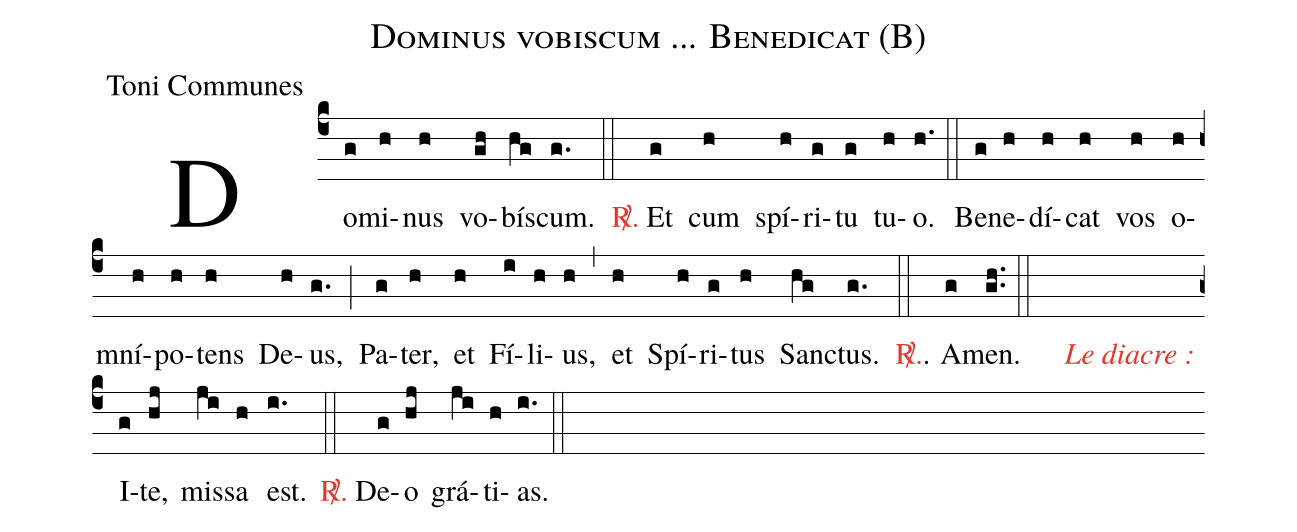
name:Dominus vobiscum ... Benedicat (B);
office-part:Toni Communes;
%%
(c4) Do(g)mi(h)nus(h) vo(gh)bís(hg)cum.(g.) (::) <c><sp>R/</sp>.</c> Et(g) cum(h) spí(h)ri(g)tu(g) tu(h)o.(h.) (::)
Be(g)ne(h)dí(h)cat(h) vos(h) o(h)mní(h)po(h)tens(h) De(h)us,(g.) (;) Pa(g)ter,(h) et(h) Fí(i)li(h)us,(h) (,) et(h) Spí(h)ri(g)tus(h) San(hg)ctus.(g.) (::) <c><sp>R/</sp>.</c>. A(g)men.(gh..) (::)

(      ) <c><i>Le diacre :</i></c> () I(g)te,(hj) mis(ji)sa(h) est.(i.) (::) <c><sp>R/</sp>.</c> De(g)o(hj) grá(ji)ti(h)as.(i.) (::)
